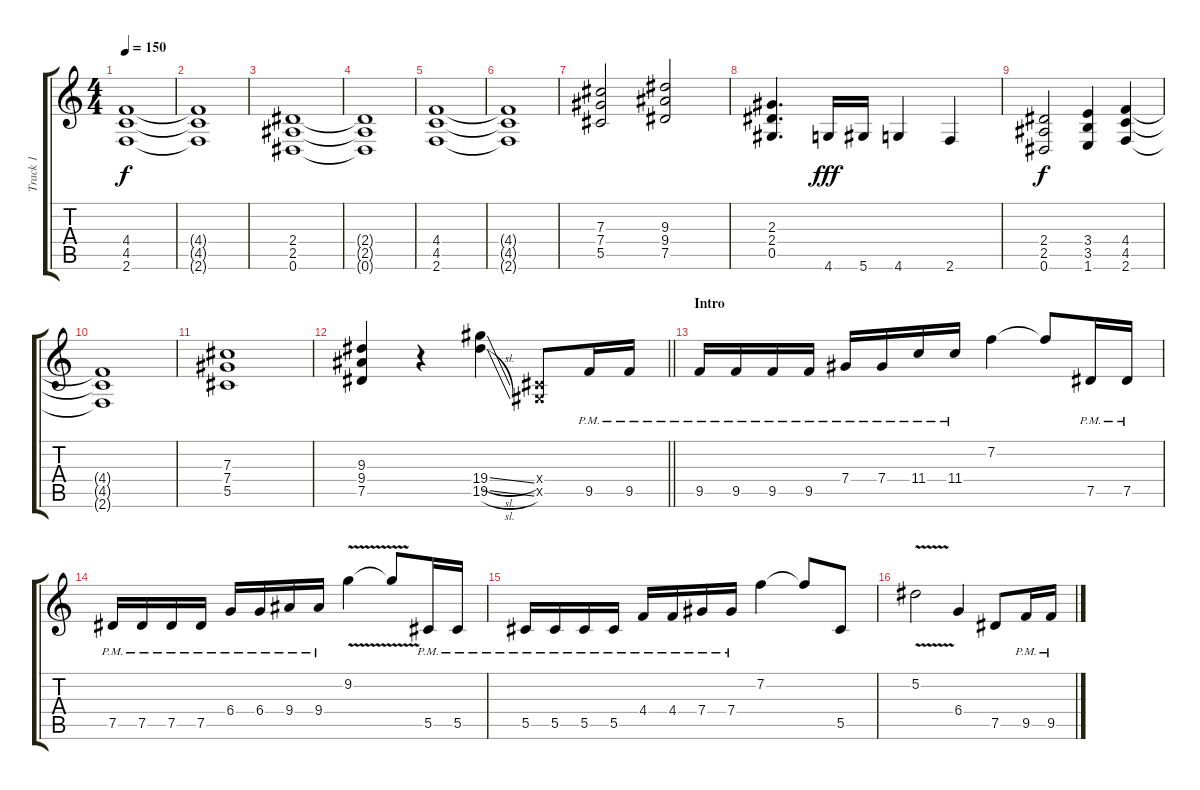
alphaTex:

\track ("Track 1" "Track 1") {instrument distortionguitar}
\staff {score tabs}
\tuning (Eb4 Bb3 Gb3 Db3 Ab2 Eb2) {hide}
\ts (4 4)
\tempo 150
\clef g2
\ks c
(4.4 4.5 2.6).1{dy f} |
(4.4{t} 4.5{t} 2.6{t}).1 |
(2.4 2.5 0.6).1 |
(2.4{t} 2.5{t} 0.6{t}).1 |
(4.4 4.5 2.6).1 |
(4.4{t} 4.5{t} 2.6{t}).1 |
(7.3 7.4 5.5).2 (9.3 9.4 7.5).2 |
(2.3 2.4 0.5).4{d} 4.6.16{dy fff} 5.6.16 4.6.4 2.6.4 |
(2.4 2.5 0.6).2{dy f} (3.4 3.5 1.6).4 (4.4 4.5 2.6).4 |
(4.4{t} 4.5{t} 2.6{t}).1 |
(7.3 7.4 5.5).1 |
\barLineRight lightlight
(9.3 9.4 7.5).4 r.4 (19.4{sl} 19.5{sl}).4 (0.4{x} 0.5{x}).8 9.5{pm}.16 9.5{pm}.16 |
\section ("" "Intro")
9.5{pm}.16 9.5{pm}.16 9.5{pm}.16 9.5{pm}.16 7.4{pm}.16 7.4{pm}.16 11.4{pm}.16 11.4{pm}.16 7.2.4 7.2{t}.8 7.5{pm}.16 7.5{pm}.16 |
7.5{pm}.16 7.5{pm}.16 7.5{pm}.16 7.5{pm}.16 6.4{pm}.16 6.4{pm}.16 9.4{pm}.16 9.4{pm}.16 9.2{v}.4 9.2{t}.8 5.5{pm}.16 5.5{pm}.16 |
5.5{pm}.16 5.5{pm}.16 5.5{pm}.16 5.5{pm}.16 4.4{pm}.16 4.4{pm}.16 7.4{pm}.16 7.4{pm}.16 7.2.4 7.2{t}.8 5.5.8 |
5.2{v}.2 6.4.4 7.5.8 9.5{pm}.16 9.5{pm}.16
